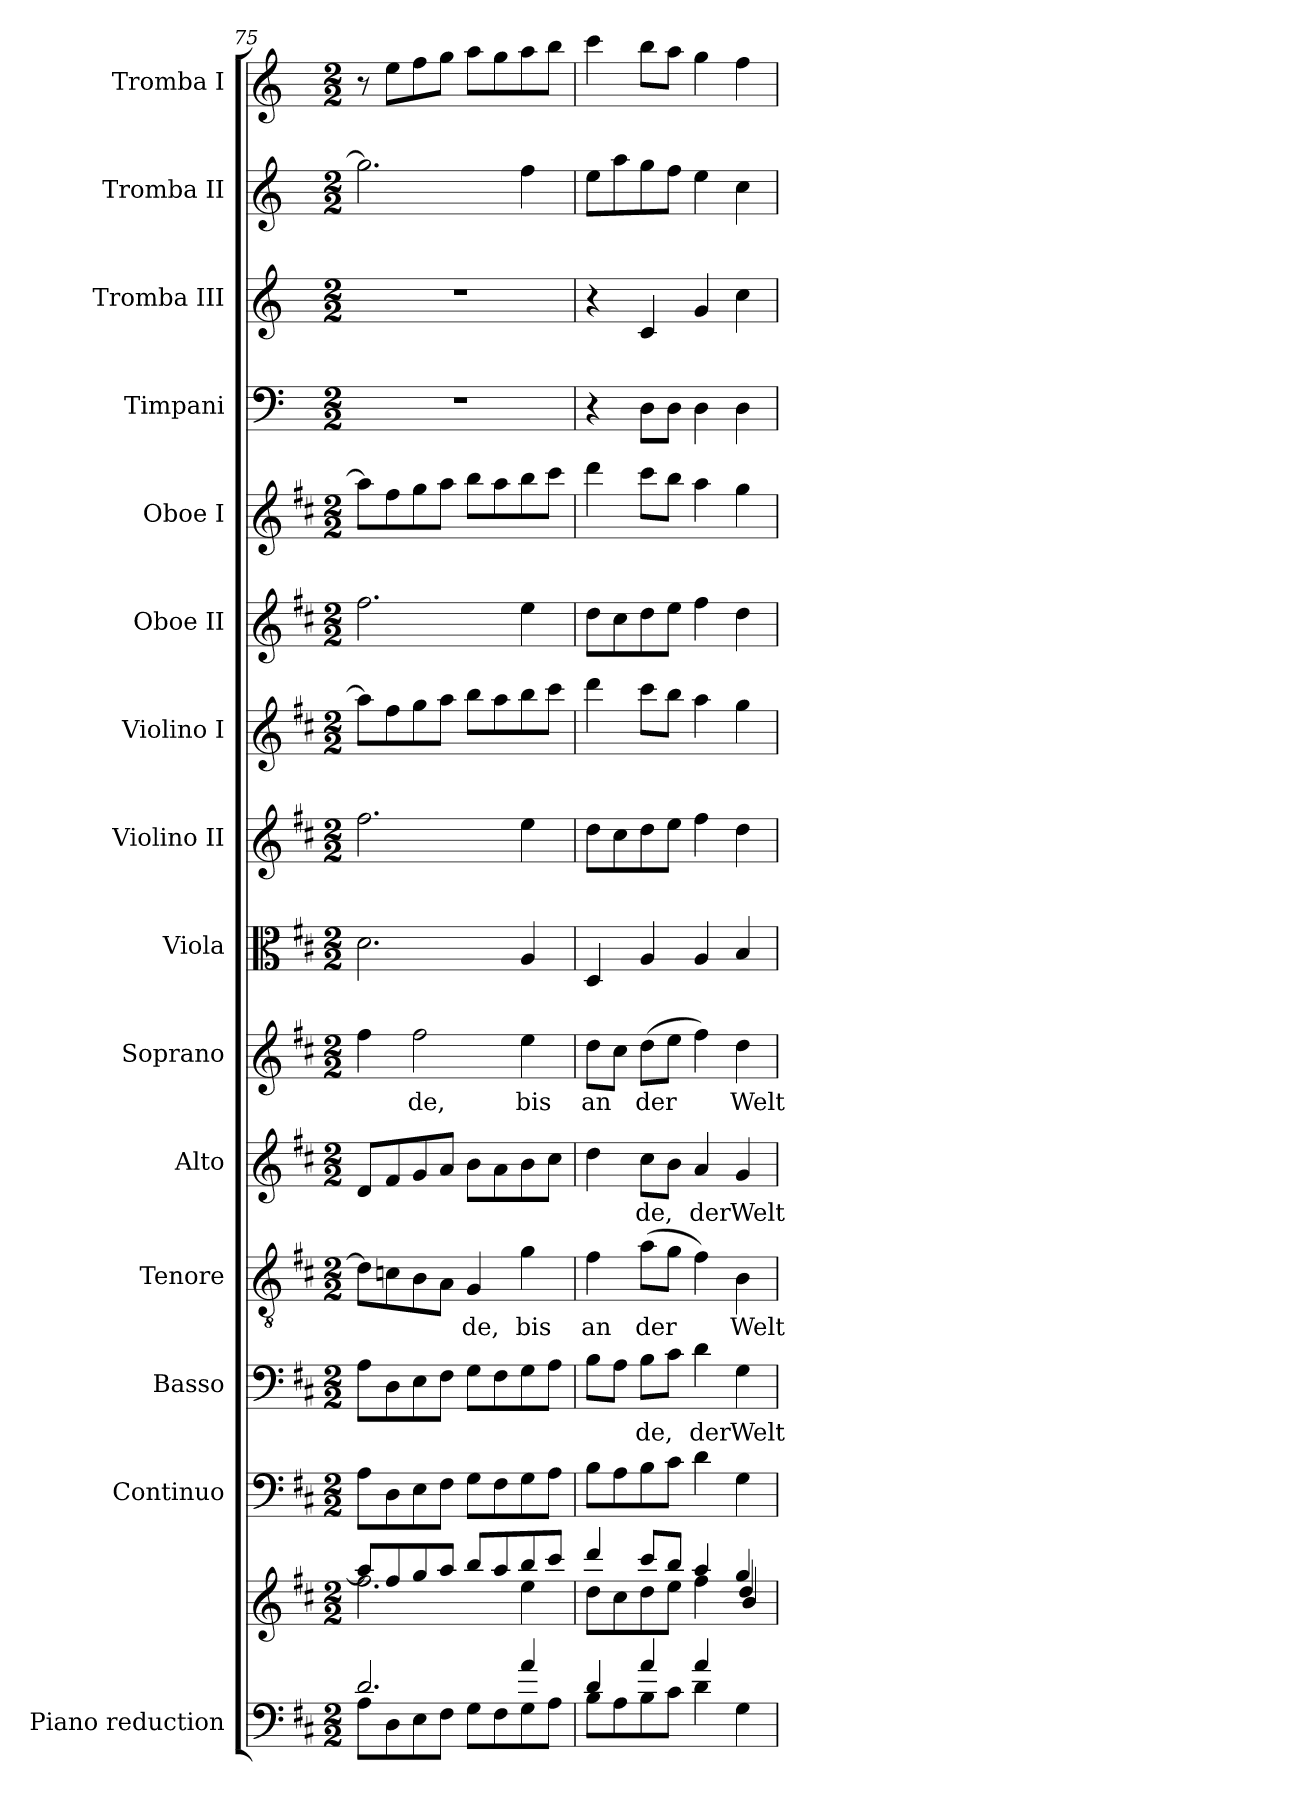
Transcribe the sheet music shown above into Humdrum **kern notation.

**kern	**kern	**kern	**kern	**text	**kern	**text	**kern	**text	**kern	**text	**kern	**kern	**kern	**kern	**kern	**kern	**kern	**kern	**kern
*part15	*part15	*part14	*part13	*part13	*part12	*part12	*part11	*part11	*part10	*part10	*part9	*part8	*part7	*part6	*part5	*part4	*part3	*part2	*part1
*staff16	*staff15	*staff14	*staff13	*staff13	*staff12	*staff12	*staff11	*staff11	*staff10	*staff10	*staff9	*staff8	*staff7	*staff6	*staff5	*staff4	*staff3	*staff2	*staff1
*I"Piano reduction	*	*I"Continuo	*I"Basso	*	*I"Tenore	*	*I"Alto	*	*I"Soprano	*	*I"Viola	*I"Violino II	*I"Violino I	*I"Oboe II	*I"Oboe I	*I"Timpani	*I"Tromba III	*I"Tromba II	*I"Tromba I
*I'Pno	*	*	*	*	*	*	*	*	*	*	*I'Vla	*I'Vln	*I'Vln	*I'Ob	*I'Ob	*I'Timp	*	*	*
*clefF4	*clefG2	*clefF4	*clefF4	*	*clefGv2	*	*clefG2	*	*clefG2	*	*clefC3	*clefG2	*clefG2	*clefG2	*clefG2	*clefF4	*clefG2	*clefG2	*clefG2
*	*	*	*	*	*	*	*	*	*	*	*	*	*	*	*	*	*ITrd-1c-2	*ITrd-1c-2	*ITrd-1c-2
*k[f#c#]	*k[f#c#]	*k[f#c#]	*k[f#c#]	*	*k[f#c#]	*	*k[f#c#]	*	*k[f#c#]	*	*k[f#c#]	*k[f#c#]	*k[f#c#]	*k[f#c#]	*k[f#c#]	*k[]	*k[f#c#]	*k[f#c#]	*k[f#c#]
*M2/2	*M2/2	*M2/2	*M2/2	*	*M2/2	*	*M2/2	*	*M2/2	*	*M2/2	*M2/2	*M2/2	*M2/2	*M2/2	*M2/2	*M2/2	*M2/2	*M2/2
=75	=75	=75	=75	=75	=75	=75	=75	=75	=75	=75	=75	=75	=75	=75	=75	=75	=75	=75	=75
*^	*^	*	*	*	*	*	*	*	*	*	*	*	*	*	*	*	*	*	*
2.d/	8A\L	8aa/L]	2.ff#\	8A\L	8A\L	.	8d\L]	.	8d/L	.	4ff#\	.	2.d\	2.ff#\	8aa\L]	2.ff#\	8aa\L]	1r	1r	2.aa\]	8r
.	8D\	8ff#/	.	8D\	8D\	.	8cn\	.	8f#/	.	.	.	.	.	8ff#\	.	8ff#\	.	.	.	8ff#\L
!	!	!	!	!	!	!	!	!	!	!	!	!LO:LY:b	!	!	!	!	!	!	!	!	!
.	8E\	8gg/	.	8E\	8E\	.	8B\	.	8g/	.	2ff#\	-de,	.	.	8gg\	.	8gg\	.	.	.	8gg\
.	8F#\J	8aa/J	.	8F#\J	8F#\J	.	8A\J	.	8a/J	.	.	.	.	.	8aa\J	.	8aa\J	.	.	.	8aa\J
!	!	!	!	!	!	!	!	!LO:LY:b	!	!	!	!	!	!	!	!	!	!	!	!	!
.	8G\L	8bb/L	.	8G\L	8G\L	.	4G/	-de,	8b\L	.	.	.	.	.	8bb\L	.	8bb\L	.	.	.	8bb\L
.	8F#\	8aa/	.	8F#\	8F#\	.	.	.	8a\	.	.	.	.	.	8aa\	.	8aa\	.	.	.	8aa\
!	!	!	!	!	!	!	!	!LO:LY:b	!	!	!	!LO:LY:b	!	!	!	!	!	!	!	!	!
4a/	8G\	8bb/	4ee\	8G\	8G\	.	4g\	bis	8b\	.	4ee\	bis	4A/	4ee\	8bb\	4ee\	8bb\	.	.	4gg\	8bb\
.	8A\J	8ccc#/J	.	8A\J	8A\J	.	.	.	8cc#\J	.	.	.	.	.	8ccc#\J	.	8ccc#\J	.	.	.	8ccc#\J
=76	=76	=76	=76	=76	=76	=76	=76	=76	=76	=76	=76	=76	=76	=76	=76	=76	=76	=76	=76	=76	=76
*	*	*	*^	*	*	*	*	*	*	*	*	*	*	*	*	*	*	*	*	*	*
!	!	!	!	!	!	!	!	!	!LO:LY:b	!	!	!	!LO:LY:b	!	!	!	!	!	!	!	!	!
4d/	8B\L	4ddd/	8dd\L	2.ryy	8B\L	8B\L	.	4f#\	an	4dd\	.	8dd\L	an	4D/	8dd\L	4ddd\	8dd\L	4ddd\	4r	4r	8ff#\L	4ddd\
.	8A\	.	8cc#\	.	8A\	8A\J	.	.	.	.	.	8cc#\J	.	.	8cc#\	.	8cc#\	.	.	.	8bb\	.
!	!	!	!	!	!	!	!LO:LY:b	!	!LO:LY:b	!	!LO:LY:b	!	!LO:LY:b	!	!	!	!	!	!	!	!	!
4a/	8B\	8ccc#/L	8dd\	.	8B\	8B\L	-de,	(8a\L	der	8cc#\L	-de,	(8dd\L	der	4A/	8dd\	8ccc#\L	8dd\	8ccc#\L	8D\L	4d/	8aa\	8ccc#\L
.	8c#\J	8bb/J	8ee\J	.	8c#\J	8c#\J	.	8g\J	.	8b\J	.	8ee\J	.	.	8ee\J	8bb\J	8ee\J	8bb\J	8D\J	.	8gg\J	8bb\J
!	!	!	!	!	!	!	!LO:LY:b	!	!	!	!LO:LY:b	!	!	!	!	!	!	!	!	!	!	!
4a/	4d\	4aa/	4ff#\	.	4d\	4d\	der	4f#\)	.	4a/	der	4ff#\)	.	4A/	4ff#\	4aa\	4ff#\	4aa\	4D\	4a/	4ff#\	4aa\
!	!	!	!	!	!	!	!LO:LY:b	!	!LO:LY:b	!	!LO:LY:b	!	!LO:LY:b	!	!	!	!	!	!	!	!	!
4ryy	4G\	4gg/	4dd/	4b/	4G\	4G\	Welt	4B\	Welt	4g/	Welt	4dd\	Welt	4B/	4dd\	4gg\	4dd\	4gg\	4D\	4dd\	4dd\	4gg\
*v	*v	*	*	*	*	*	*	*	*	*	*	*	*	*	*	*	*	*	*	*	*	*
*	*v	*v	*v	*	*	*	*	*	*	*	*	*	*	*	*	*	*	*	*	*	*
=	=	=	=	=	=	=	=	=	=	=	=	=	=	=	=	=	=	=	=
*-	*-	*-	*-	*-	*-	*-	*-	*-	*-	*-	*-	*-	*-	*-	*-	*-	*-	*-	*-
